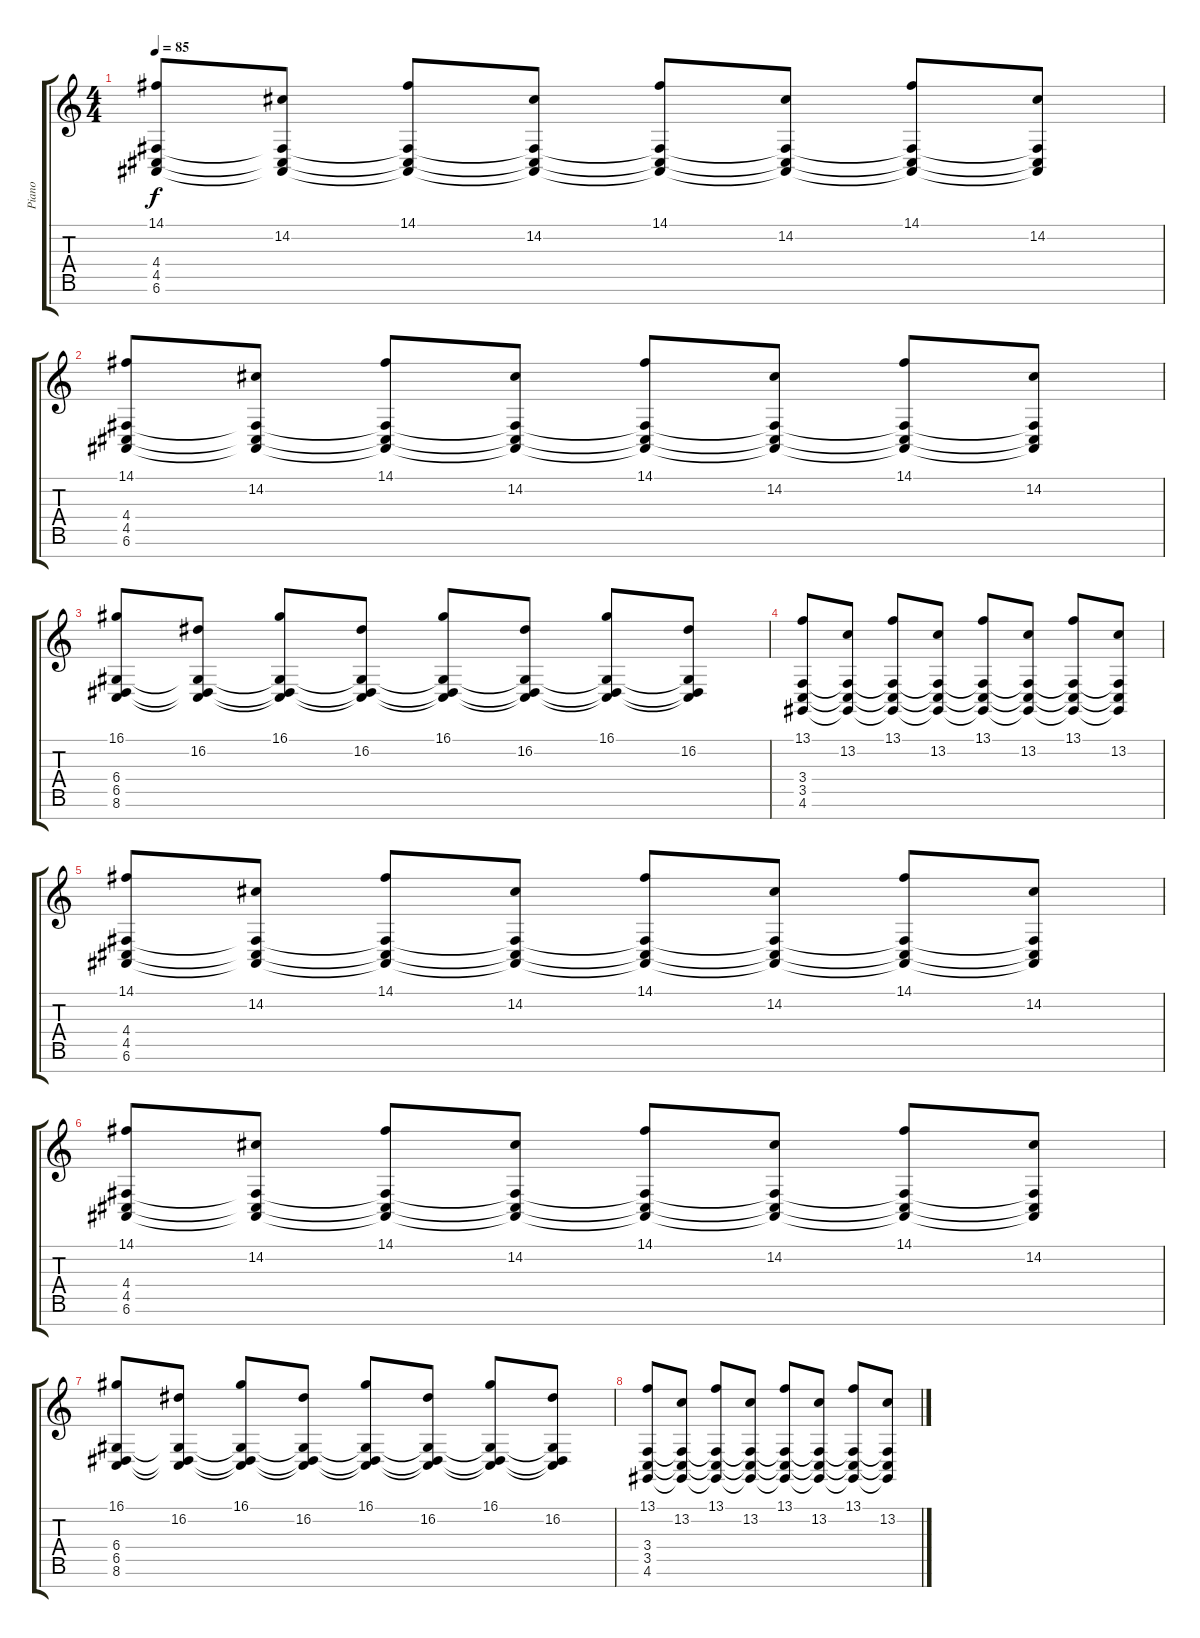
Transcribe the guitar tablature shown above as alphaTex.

\track ("Piano" "Piano") {instrument acousticgrandpiano}
\staff {score tabs}
\tuning (E4 B3 G3 D3 A2 E2 B1) {hide}
\ts (4 4)
\tempo 85
\clef g2
\ks c
(14.1 4.4 4.5 6.6).8{dy f} (14.2 4.4{t} 4.5{t} 6.6{t}).8 (14.1 4.4{t} 4.5{t} 6.6{t}).8 (14.2 4.4{t} 4.5{t} 6.6{t}).8 (14.1 4.4{t} 4.5{t} 6.6{t}).8 (14.2 4.4{t} 4.5{t} 6.6{t}).8 (14.1 4.4{t} 4.5{t} 6.6{t}).8 (14.2 4.4{t} 4.5{t} 6.6{t}).8 |
(14.1 4.4 4.5 6.6).8 (14.2 4.4{t} 4.5{t} 6.6{t}).8 (14.1 4.4{t} 4.5{t} 6.6{t}).8 (14.2 4.4{t} 4.5{t} 6.6{t}).8 (14.1 4.4{t} 4.5{t} 6.6{t}).8 (14.2 4.4{t} 4.5{t} 6.6{t}).8 (14.1 4.4{t} 4.5{t} 6.6{t}).8 (14.2 4.4{t} 4.5{t} 6.6{t}).8 |
(16.1 6.4 6.5 8.6).8 (16.2 6.4{t} 6.5{t} 8.6{t}).8 (16.1 6.4{t} 6.5{t} 8.6{t}).8 (16.2 6.4{t} 6.5{t} 8.6{t}).8 (16.1 6.4{t} 6.5{t} 8.6{t}).8 (16.2 6.4{t} 6.5{t} 8.6{t}).8 (16.1 6.4{t} 6.5{t} 8.6{t}).8 (16.2 6.4{t} 6.5{t} 8.6{t}).8 |
(13.1 3.4 3.5 4.6).8 (13.2 3.4{t} 3.5{t} 4.6{t}).8 (13.1 3.4{t} 3.5{t} 4.6{t}).8 (13.2 3.4{t} 3.5{t} 4.6{t}).8 (13.1 3.4{t} 3.5{t} 4.6{t}).8 (13.2 3.4{t} 3.5{t} 4.6{t}).8 (13.1 3.4{t} 3.5{t} 4.6{t}).8 (13.2 3.4{t} 3.5{t} 4.6{t}).8 |
(14.1 4.4 4.5 6.6).8 (14.2 4.4{t} 4.5{t} 6.6{t}).8 (14.1 4.4{t} 4.5{t} 6.6{t}).8 (14.2 4.4{t} 4.5{t} 6.6{t}).8 (14.1 4.4{t} 4.5{t} 6.6{t}).8 (14.2 4.4{t} 4.5{t} 6.6{t}).8 (14.1 4.4{t} 4.5{t} 6.6{t}).8 (14.2 4.4{t} 4.5{t} 6.6{t}).8 |
(14.1 4.4 4.5 6.6).8 (14.2 4.4{t} 4.5{t} 6.6{t}).8 (14.1 4.4{t} 4.5{t} 6.6{t}).8 (14.2 4.4{t} 4.5{t} 6.6{t}).8 (14.1 4.4{t} 4.5{t} 6.6{t}).8 (14.2 4.4{t} 4.5{t} 6.6{t}).8 (14.1 4.4{t} 4.5{t} 6.6{t}).8 (14.2 4.4{t} 4.5{t} 6.6{t}).8 |
(16.1 6.4 6.5 8.6).8 (16.2 6.4{t} 6.5{t} 8.6{t}).8 (16.1 6.4{t} 6.5{t} 8.6{t}).8 (16.2 6.4{t} 6.5{t} 8.6{t}).8 (16.1 6.4{t} 6.5{t} 8.6{t}).8 (16.2 6.4{t} 6.5{t} 8.6{t}).8 (16.1 6.4{t} 6.5{t} 8.6{t}).8 (16.2 6.4{t} 6.5{t} 8.6{t}).8 |
(13.1 3.4 3.5 4.6).8 (13.2 3.4{t} 3.5{t} 4.6{t}).8 (13.1 3.4{t} 3.5{t} 4.6{t}).8 (13.2 3.4{t} 3.5{t} 4.6{t}).8 (13.1 3.4{t} 3.5{t} 4.6{t}).8 (13.2 3.4{t} 3.5{t} 4.6{t}).8 (13.1 3.4{t} 3.5{t} 4.6{t}).8 (13.2 3.4{t} 3.5{t} 4.6{t}).8
